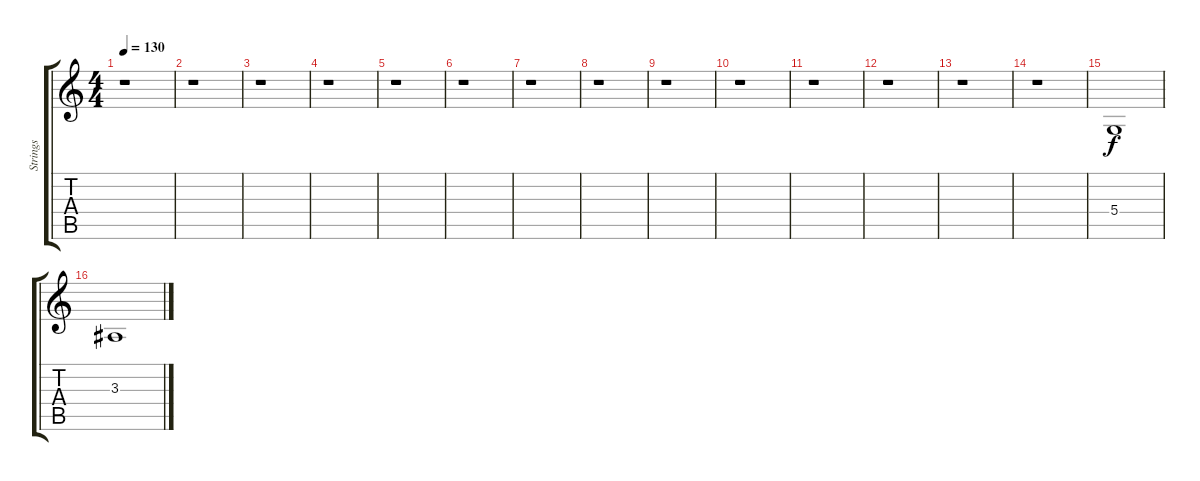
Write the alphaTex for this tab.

\track ("Strings" "Strings") {instrument synthstrings1}
\staff {score tabs}
\tuning (E4 B3 G3 D3 A2 E2) {hide}
\ts (4 4)
\tempo 130
\clef g2
\ks c
r.1{dy f} |
r.1 |
r.1 |
r.1 |
r.1 |
r.1 |
r.1 |
r.1 |
r.1 |
r.1 |
r.1 |
r.1 |
r.1 |
r.1 |
5.4.1 |
3.3.1
